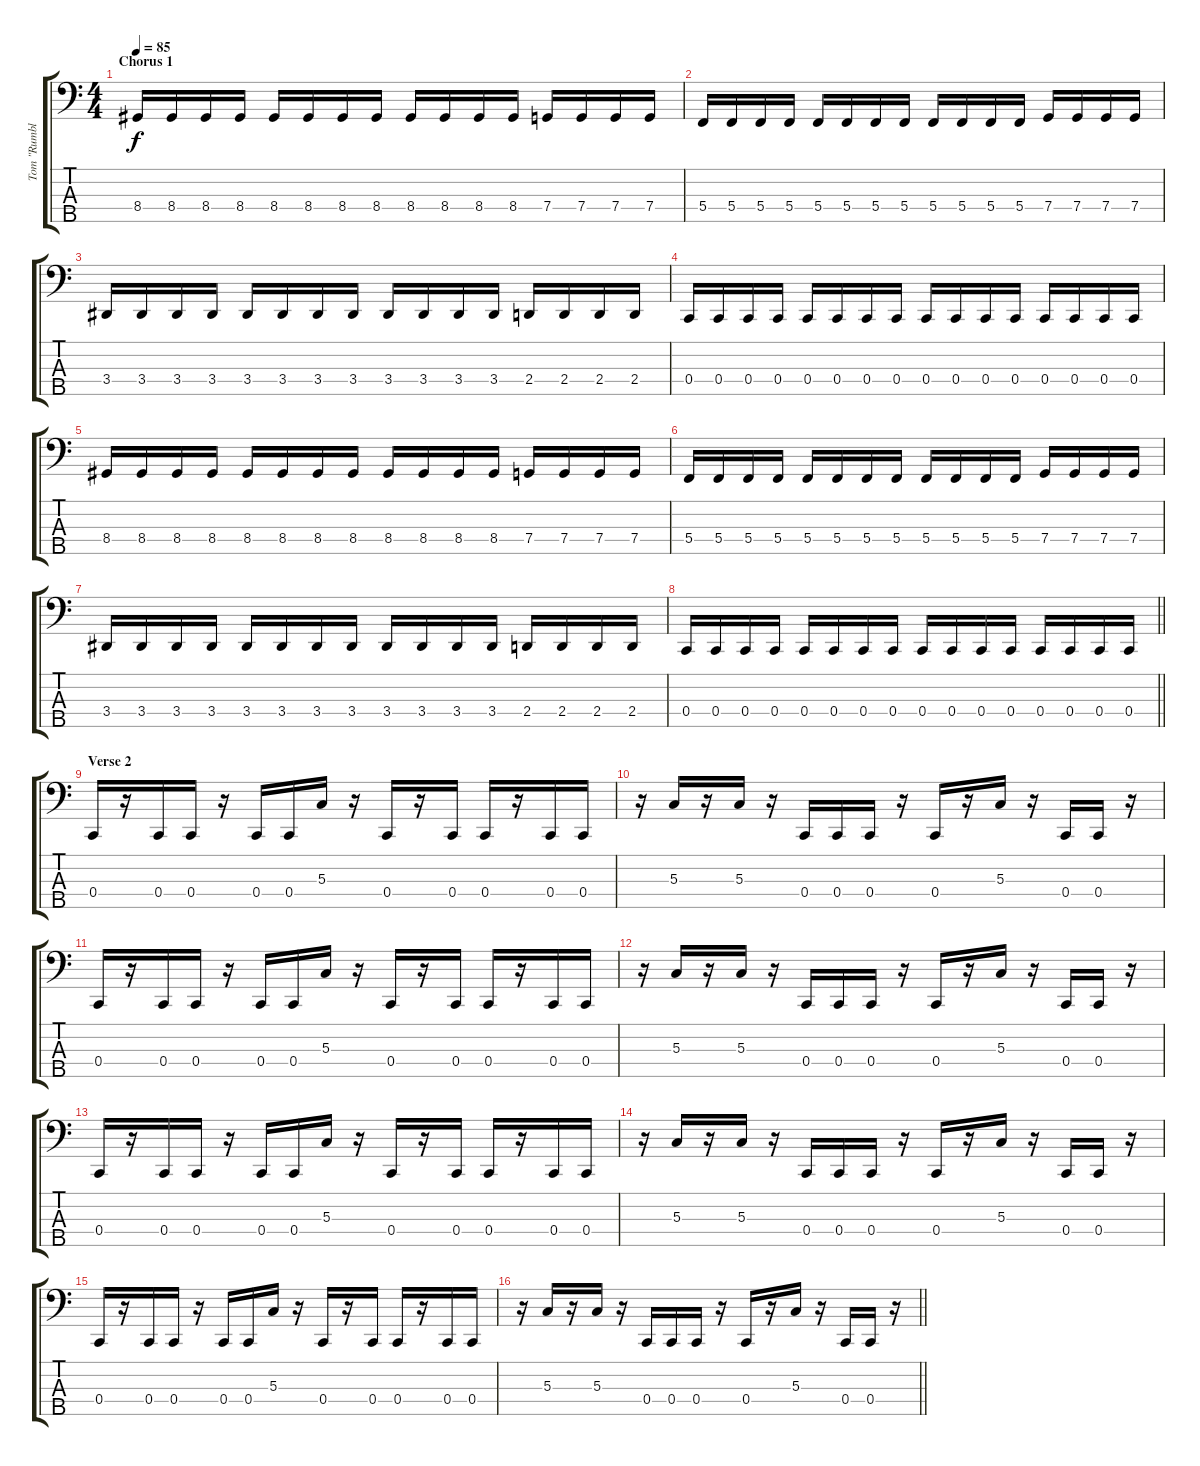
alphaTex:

\track ("Tom \"Rumble from Down Under\" Murphy" "Tom \"Rumbl") {instrument electricbassfinger}
\staff {score tabs}
\tuning (F2 C2 G1 C1 G0) {hide}
\ts (4 4)
\section ("" "Chorus 1")
\tempo 85
\clef f4
\ks c
8.4.16{dy f} 8.4.16 8.4.16 8.4.16 8.4.16 8.4.16 8.4.16 8.4.16 8.4.16 8.4.16 8.4.16 8.4.16 7.4.16 7.4.16 7.4.16 7.4.16 |
5.4.16 5.4.16 5.4.16 5.4.16 5.4.16 5.4.16 5.4.16 5.4.16 5.4.16 5.4.16 5.4.16 5.4.16 7.4.16 7.4.16 7.4.16 7.4.16 |
3.4.16 3.4.16 3.4.16 3.4.16 3.4.16 3.4.16 3.4.16 3.4.16 3.4.16 3.4.16 3.4.16 3.4.16 2.4.16 2.4.16 2.4.16 2.4.16 |
0.4.16 0.4.16 0.4.16 0.4.16 0.4.16 0.4.16 0.4.16 0.4.16 0.4.16 0.4.16 0.4.16 0.4.16 0.4.16 0.4.16 0.4.16 0.4.16 |
8.4.16 8.4.16 8.4.16 8.4.16 8.4.16 8.4.16 8.4.16 8.4.16 8.4.16 8.4.16 8.4.16 8.4.16 7.4.16 7.4.16 7.4.16 7.4.16 |
5.4.16 5.4.16 5.4.16 5.4.16 5.4.16 5.4.16 5.4.16 5.4.16 5.4.16 5.4.16 5.4.16 5.4.16 7.4.16 7.4.16 7.4.16 7.4.16 |
3.4.16 3.4.16 3.4.16 3.4.16 3.4.16 3.4.16 3.4.16 3.4.16 3.4.16 3.4.16 3.4.16 3.4.16 2.4.16 2.4.16 2.4.16 2.4.16 |
\barLineRight lightlight
0.4.16 0.4.16 0.4.16 0.4.16 0.4.16 0.4.16 0.4.16 0.4.16 0.4.16 0.4.16 0.4.16 0.4.16 0.4.16 0.4.16 0.4.16 0.4.16 |
\section ("" "Verse 2")
0.4.16 r.16 0.4.16 0.4.16 r.16 0.4.16 0.4.16 5.3.16 r.16 0.4.16 r.16 0.4.16 0.4.16 r.16 0.4.16 0.4.16 |
r.16 5.3.16 r.16 5.3.16 r.16 0.4.16 0.4.16 0.4.16 r.16 0.4.16 r.16 5.3.16 r.16 0.4.16 0.4.16 r.16 |
0.4.16 r.16 0.4.16 0.4.16 r.16 0.4.16 0.4.16 5.3.16 r.16 0.4.16 r.16 0.4.16 0.4.16 r.16 0.4.16 0.4.16 |
r.16 5.3.16 r.16 5.3.16 r.16 0.4.16 0.4.16 0.4.16 r.16 0.4.16 r.16 5.3.16 r.16 0.4.16 0.4.16 r.16 |
0.4.16 r.16 0.4.16 0.4.16 r.16 0.4.16 0.4.16 5.3.16 r.16 0.4.16 r.16 0.4.16 0.4.16 r.16 0.4.16 0.4.16 |
r.16 5.3.16 r.16 5.3.16 r.16 0.4.16 0.4.16 0.4.16 r.16 0.4.16 r.16 5.3.16 r.16 0.4.16 0.4.16 r.16 |
0.4.16 r.16 0.4.16 0.4.16 r.16 0.4.16 0.4.16 5.3.16 r.16 0.4.16 r.16 0.4.16 0.4.16 r.16 0.4.16 0.4.16 |
\barLineRight lightlight
r.16 5.3.16 r.16 5.3.16 r.16 0.4.16 0.4.16 0.4.16 r.16 0.4.16 r.16 5.3.16 r.16 0.4.16 0.4.16 r.16
